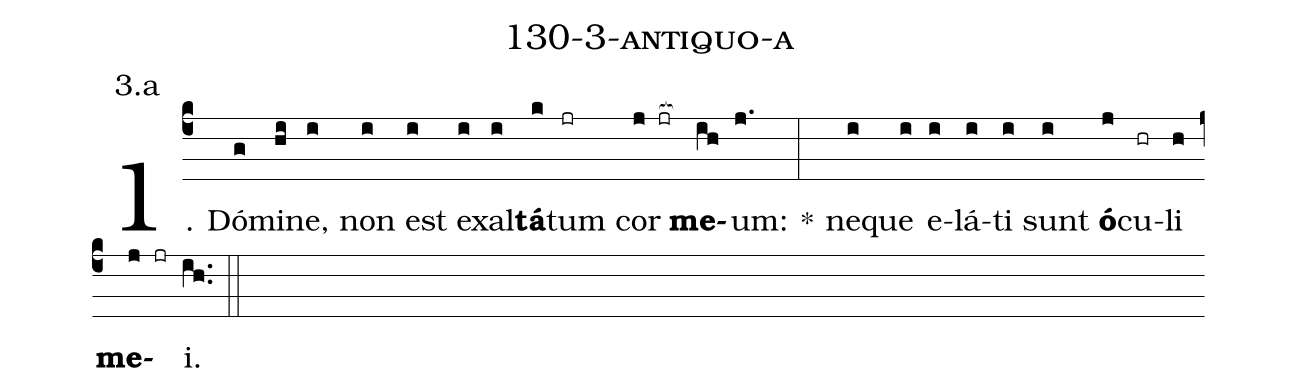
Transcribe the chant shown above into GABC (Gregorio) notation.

name: 130-3-antiquo-a;
annotation: 3.a;
%%
(c4)1. Dó(g)mi(hi)ne,(i) non(i) est(i) ex(i)al(i)<b>tá</b>(k)tum(jr) cor(j jr[ocb:1{]) <b>me</b>(ih[ocb:0}])um:(j.) *(:) ne(i)que(i) e(i)lá(i)ti(i) sunt(i) <b>ó</b>(j)cu(hr)li(h) <b>me</b>(j jr)i.(ih..) (::)
